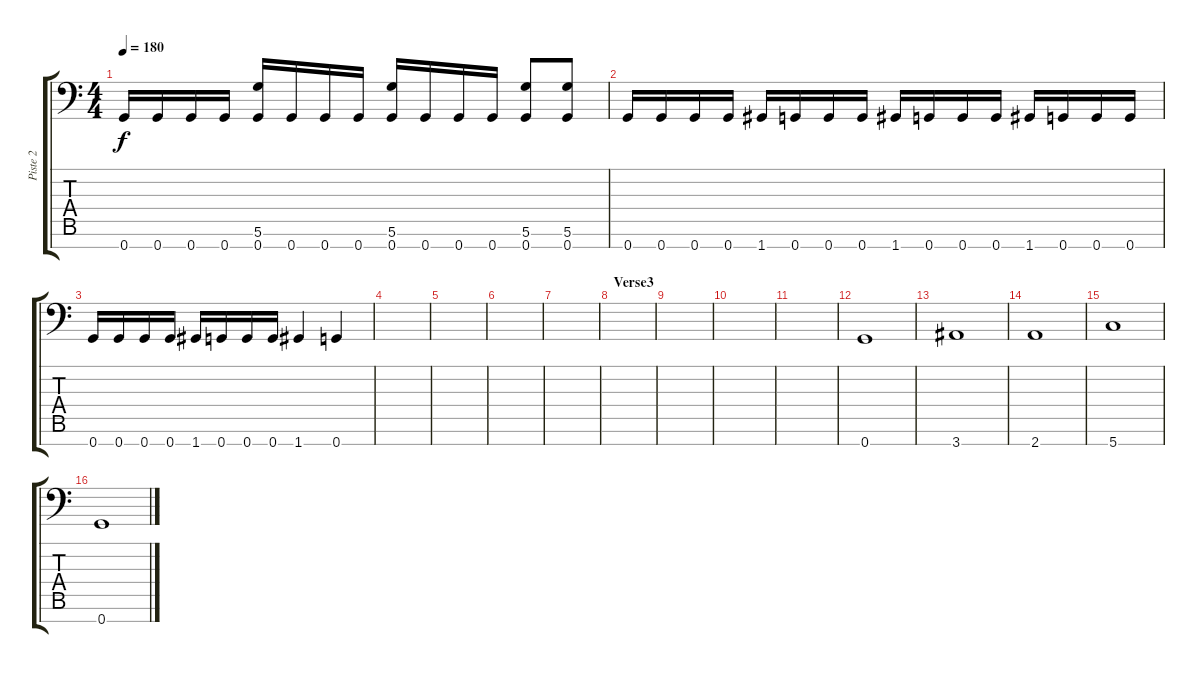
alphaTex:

\track ("Piste 2" "Piste 2") {instrument distortionguitar}
\staff {score tabs}
\tuning (D4 A3 F3 C3 G2 D2 G1) {hide}
\ts (4 4)
\tempo 180
\clef f4
\ks c
0.7.16{dy f} 0.7.16 0.7.16 0.7.16 (5.6 0.7).16 0.7.16 0.7.16 0.7.16 (5.6 0.7).16 0.7.16 0.7.16 0.7.16 (5.6 0.7).8 (5.6 0.7).8 |
0.7.16 0.7.16 0.7.16 0.7.16 1.7.16 0.7.16 0.7.16 0.7.16 1.7.16 0.7.16 0.7.16 0.7.16 1.7.16 0.7.16 0.7.16 0.7.16 |
0.7.16 0.7.16 0.7.16 0.7.16 1.7.16 0.7.16 0.7.16 0.7.16 1.7.4 0.7.4 |
|
|
|
|
\section ("" "Verse3")
|
|
|
|
0.7.1 |
3.7.1 |
2.7.1 |
5.7.1 |
0.7.1
